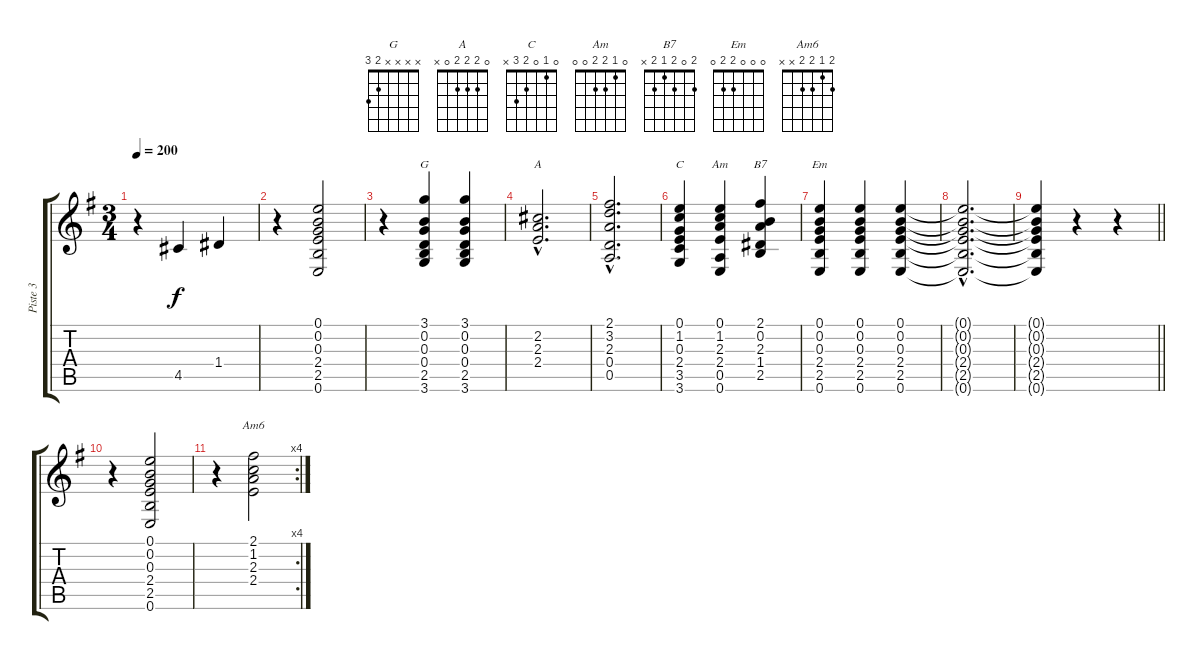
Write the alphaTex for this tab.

\track ("Piste 3" "Piste 3") {instrument acousticguitarnylon}
\staff {score tabs}
\tuning (E4 B3 G3 D3 A2 E2) {hide}
\chord ("G" x x x x 2 3)
\chord ("A" 0 2 2 2 0 x)
\chord ("C" 0 1 0 2 3 x)
\chord ("Am" 0 1 2 2 0 0)
\chord ("B7" 2 0 2 1 2 x)
\chord ("Em" 0 0 0 2 2 0)
\chord ("Am6" 2 1 2 2 x x)
\ts (3 4)
\tempo 200
\clef g2
\ks g
r.4{dy f} 4.5.4 1.4.4 |
r.4 (0.1 0.2 0.3 2.4 2.5 0.6).2 |
r.4 (3.1 0.2 0.3 0.4 2.5 3.6).4{ch "G"} (3.1 0.2 0.3 0.4 2.5 3.6).4 |
(2.2{hac} 2.3{hac} 2.4{hac}).2{d ch "A"} |
(2.1{hac} 3.2{hac} 2.3{hac} 0.4{hac} 0.5{hac}).2{d} |
(0.1 1.2 0.3 2.4 3.5 3.6).4{ch "C"} (0.1 1.2 2.3 2.4 0.5 0.6).4{ch "Am"} (2.1 0.2 2.3 1.4 2.5).4{ch "B7"} |
(0.1 0.2 0.3 2.4 2.5 0.6).4{ch "Em"} (0.1 0.2 0.3 2.4 2.5 0.6).4 (0.1 0.2 0.3 2.4 2.5 0.6).4 |
(0.1{hac t} 0.2{hac t} 0.3{hac t} 2.4{hac t} 2.5{hac t} 0.6{hac t}).2{d} |
\barLineRight lightlight
(0.1{t} 0.2{t} 0.3{t} 2.4{t} 2.5{t} 0.6{t}).4 r.4 r.4 |
r.4 (0.1 0.2 0.3 2.4 2.5 0.6).2 |
\rc 4
r.4 (2.1 1.2 2.3 2.4).2{ch "Am6"}
